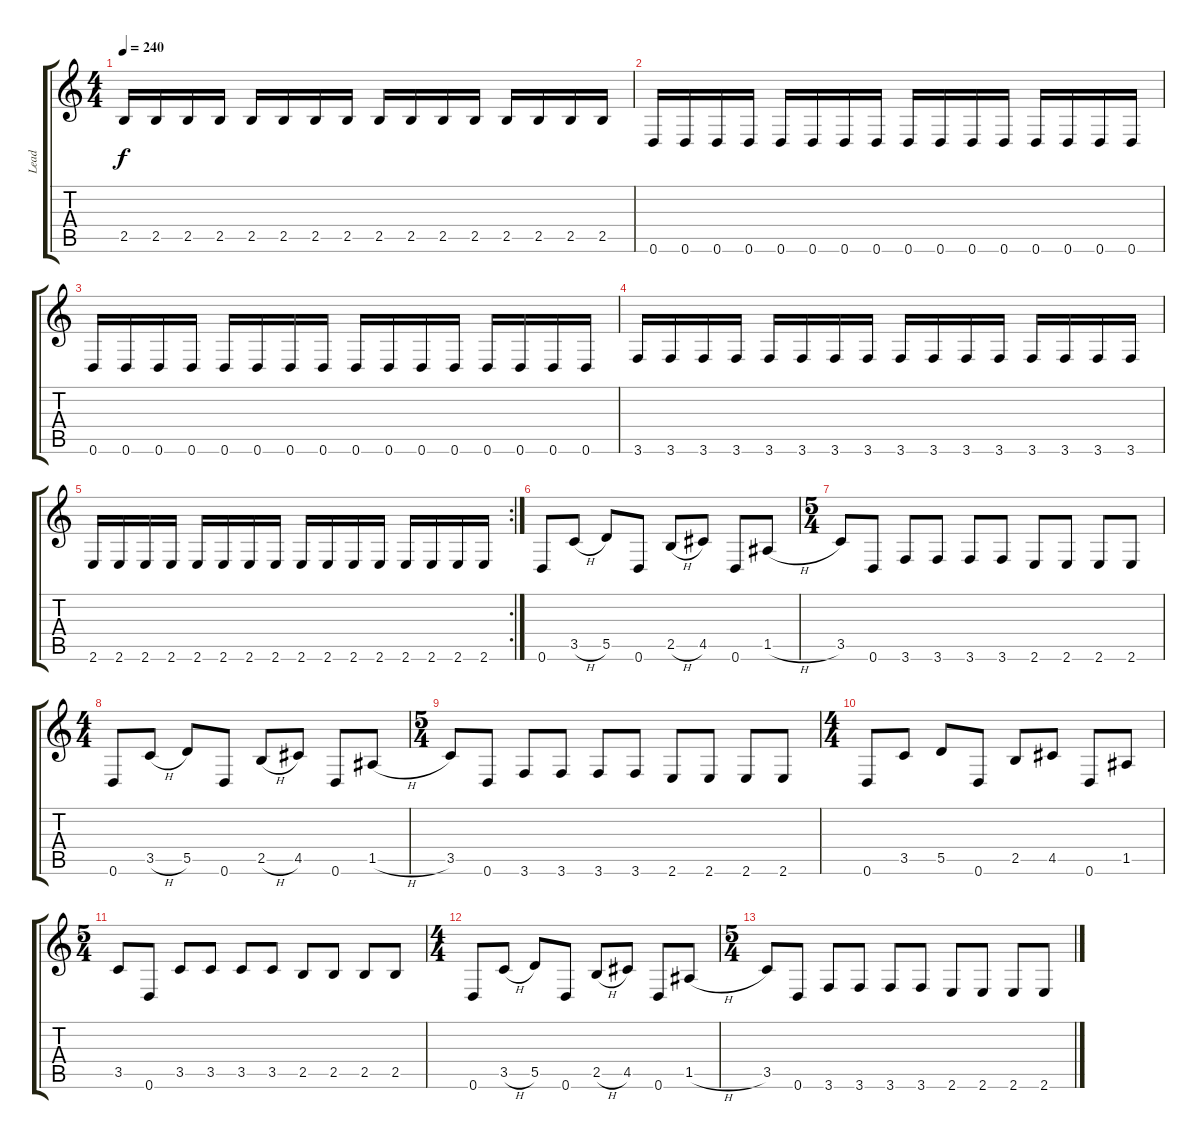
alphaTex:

\track ("Lead" "Lead") {instrument overdrivenguitar}
\staff {score tabs}
\tuning (E4 B3 G3 D3 A2 D2) {hide}
\ts (4 4)
\tempo 240
\clef g2
\ks c
2.5.16{dy f} 2.5.16 2.5.16 2.5.16 2.5.16 2.5.16 2.5.16 2.5.16 2.5.16 2.5.16 2.5.16 2.5.16 2.5.16 2.5.16 2.5.16 2.5.16 |
0.6.16 0.6.16 0.6.16 0.6.16 0.6.16 0.6.16 0.6.16 0.6.16 0.6.16 0.6.16 0.6.16 0.6.16 0.6.16 0.6.16 0.6.16 0.6.16 |
0.6.16 0.6.16 0.6.16 0.6.16 0.6.16 0.6.16 0.6.16 0.6.16 0.6.16 0.6.16 0.6.16 0.6.16 0.6.16 0.6.16 0.6.16 0.6.16 |
3.6.16 3.6.16 3.6.16 3.6.16 3.6.16 3.6.16 3.6.16 3.6.16 3.6.16 3.6.16 3.6.16 3.6.16 3.6.16 3.6.16 3.6.16 3.6.16 |
\rc 2
2.6.16 2.6.16 2.6.16 2.6.16 2.6.16 2.6.16 2.6.16 2.6.16 2.6.16 2.6.16 2.6.16 2.6.16 2.6.16 2.6.16 2.6.16 2.6.16 |
0.6.8 3.5{h}.8 5.5.8 0.6.8 2.5{h}.8 4.5.8 0.6.8 1.5{h}.8 |
\ts (5 4)
3.5.8 0.6.8 3.6.8 3.6.8 3.6.8 3.6.8 2.6.8 2.6.8 2.6.8 2.6.8 |
\ts (4 4)
0.6.8 3.5{h}.8 5.5.8 0.6.8 2.5{h}.8 4.5.8 0.6.8 1.5{h}.8 |
\ts (5 4)
3.5.8 0.6.8 3.6.8 3.6.8 3.6.8 3.6.8 2.6.8 2.6.8 2.6.8 2.6.8 |
\ts (4 4)
0.6.8 3.5.8 5.5.8 0.6.8 2.5.8 4.5.8 0.6.8 1.5.8 |
\ts (5 4)
3.5.8 0.6.8 3.5.8 3.5.8 3.5.8 3.5.8 2.5.8 2.5.8 2.5.8 2.5.8 |
\ts (4 4)
0.6.8 3.5{h}.8 5.5.8 0.6.8 2.5{h}.8 4.5.8 0.6.8 1.5{h}.8 |
\ts (5 4)
3.5.8 0.6.8 3.6.8 3.6.8 3.6.8 3.6.8 2.6.8 2.6.8 2.6.8 2.6.8
